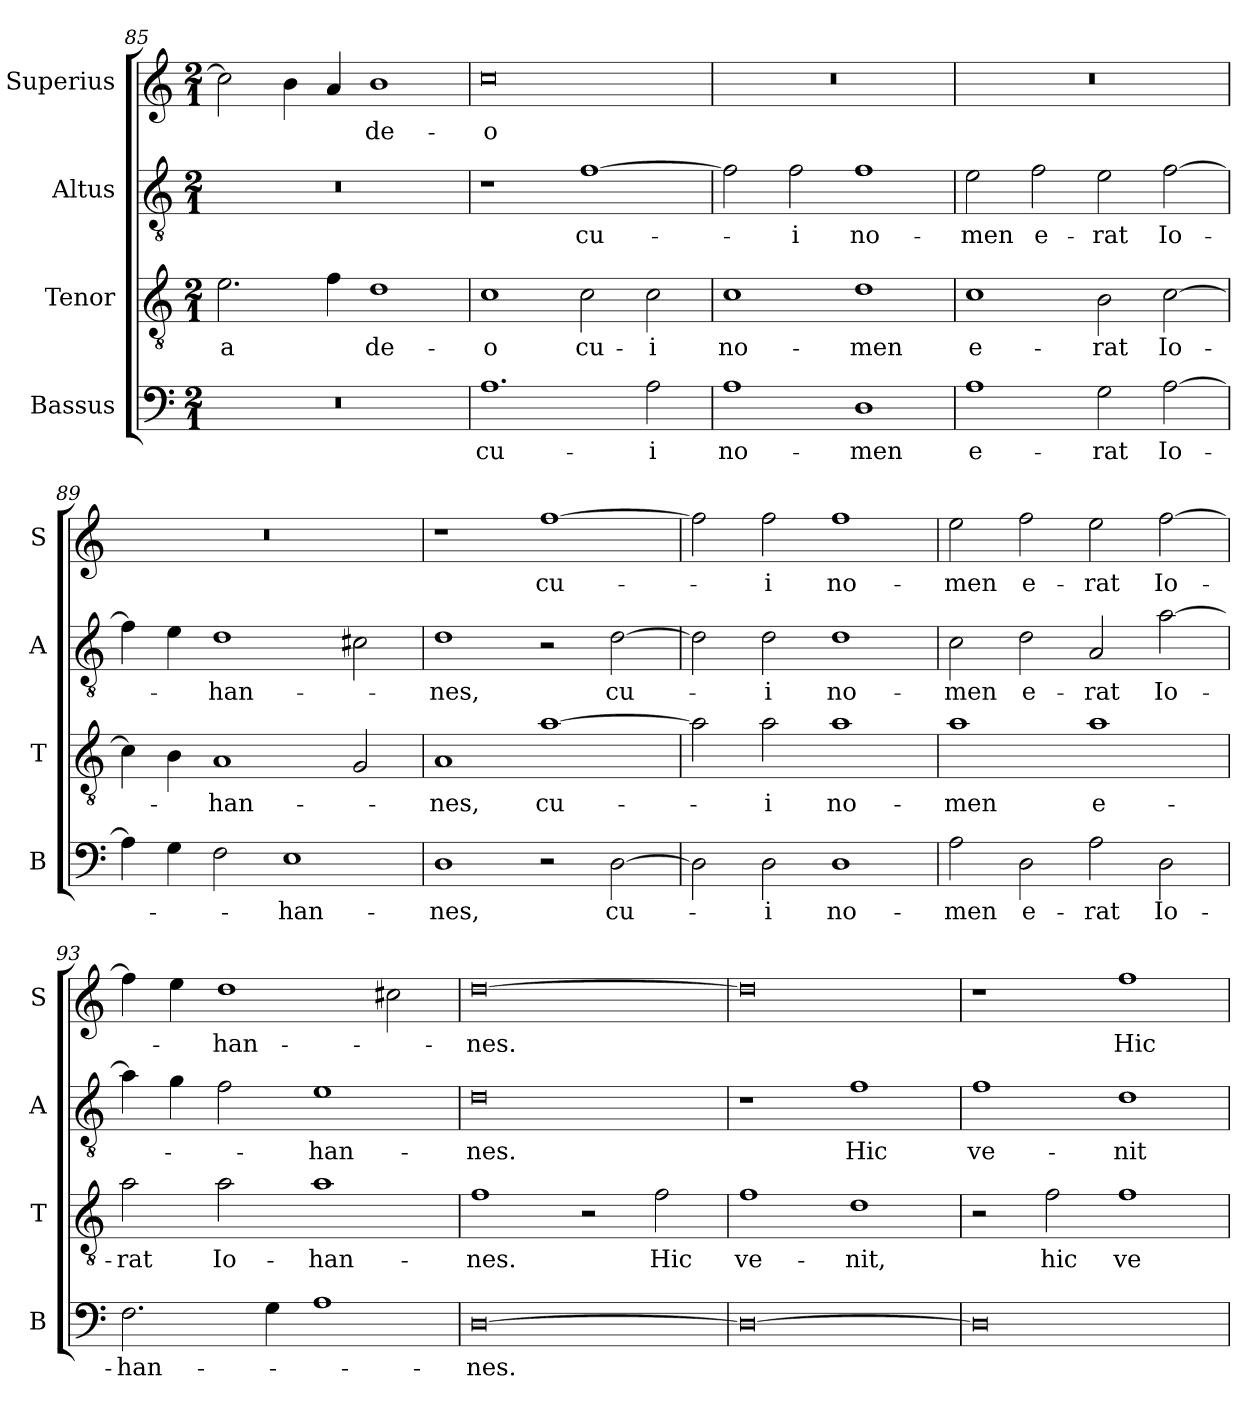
**kern	**text	**kern	**text	**kern	**text	**kern	**text
*part4	*part4	*part3	*part3	*part2	*part2	*part1	*part1
*staff4	*staff4	*staff3	*staff3	*staff2	*staff2	*staff1	*staff1
*I"Bassus	*	*I"Tenor	*	*I"Altus	*	*I"Superius	*
*I'B	*	*I'T	*	*I'A	*	*I'S	*
*clefF4	*	*clefGv2	*	*clefGv2	*	*clefG2	*
*k[]	*	*k[]	*	*k[]	*	*k[]	*
*M2/1	*	*M2/1	*	*M2/1	*	*M2/1	*
=85	=85	=85	=85	=85	=85	=85	=85
0r	.	2.e\	a	0r	.	2cc\]	.
.	.	.	.	.	.	4b\	.
.	.	4f\	.	.	.	4a/	.
.	.	1d	de-	.	.	1b	de-
=86	=86	=86	=86	=86	=86	=86	=86
1.A	cu-	1c	-o	1r	.	0cc	-o
.	.	2c\	cu-	[1f	cu-	.	.
2A\	-i	2c\	-i	.	.	.	.
=87	=87	=87	=87	=87	=87	=87	=87
1A	no-	1c	no-	2f\]	.	0r	.
.	.	.	.	2f\	-i	.	.
1D	-men	1d	-men	1f	no-	.	.
=88	=88	=88	=88	=88	=88	=88	=88
1A	e-	1c	e-	2e\	-men	0r	.
.	.	.	.	2f\	e-	.	.
2G\	-rat	2B\	-rat	2e\	-rat	.	.
[2A\	Io-	[2c\	Io-	[2f\	Io-	.	.
=89	=89	=89	=89	=89	=89	=89	=89
4A\]	.	4c\]	.	4f\]	.	0r	.
4G\	.	4B\	.	4e\	.	.	.
2F\	.	1A	-han-	1d	-han-	.	.
1E	-han-	.	.	.	.	.	.
.	.	2G/	.	2c#X\	.	.	.
=90	=90	=90	=90	=90	=90	=90	=90
1D	-nes,	1A	-nes,	1d	-nes,	1r	.
2r	.	[1a	cu-	2r	.	[1ff	cu-
[2D\	cu-	.	.	[2d\	cu-	.	.
=91	=91	=91	=91	=91	=91	=91	=91
2D\]	.	2a\]	.	2d\]	.	2ff\]	.
2D\	-i	2a\	-i	2d\	-i	2ff\	-i
1D	no-	1a	no-	1d	no-	1ff	no-
=92	=92	=92	=92	=92	=92	=92	=92
2A\	-men	1a	-men	2c\	-men	2ee\	-men
2D\	e-	.	.	2d\	e-	2ff\	e-
2A\	-rat	1a	e-	2A/	-rat	2ee\	-rat
2D\	Io-	.	.	[2a\	Io-	[2ff\	Io-
=93	=93	=93	=93	=93	=93	=93	=93
2.F\	-han-	2a\	-rat	4a\]	.	4ff\]	.
.	.	.	.	4g\	.	4ee\	.
.	.	2a\	Io-	2f\	.	1dd	-han-
4G\	.	.	.	.	.	.	.
1A	.	1a	-han-	1e	-han-	.	.
.	.	.	.	.	.	2cc#X\	.
=94	=94	=94	=94	=94	=94	=94	=94
[0D	-nes.	1f	-nes.	0d	-nes.	[0dd	-nes.
.	.	2r	.	.	.	.	.
.	.	2f\	Hic	.	.	.	.
=95	=95	=95	=95	=95	=95	=95	=95
0D_	.	1f	ve-	1r	.	0dd]	.
.	.	1d	-nit,	1f	Hic	.	.
=96	=96	=96	=96	=96	=96	=96	=96
0D]	.	2r	.	1f	ve-	1r	.
.	.	2f\	hic	.	.	.	.
.	.	1f	ve-	1d	-nit	1ff	Hic
=	=	=	=	=	=	=	=
*-	*-	*-	*-	*-	*-	*-	*-
